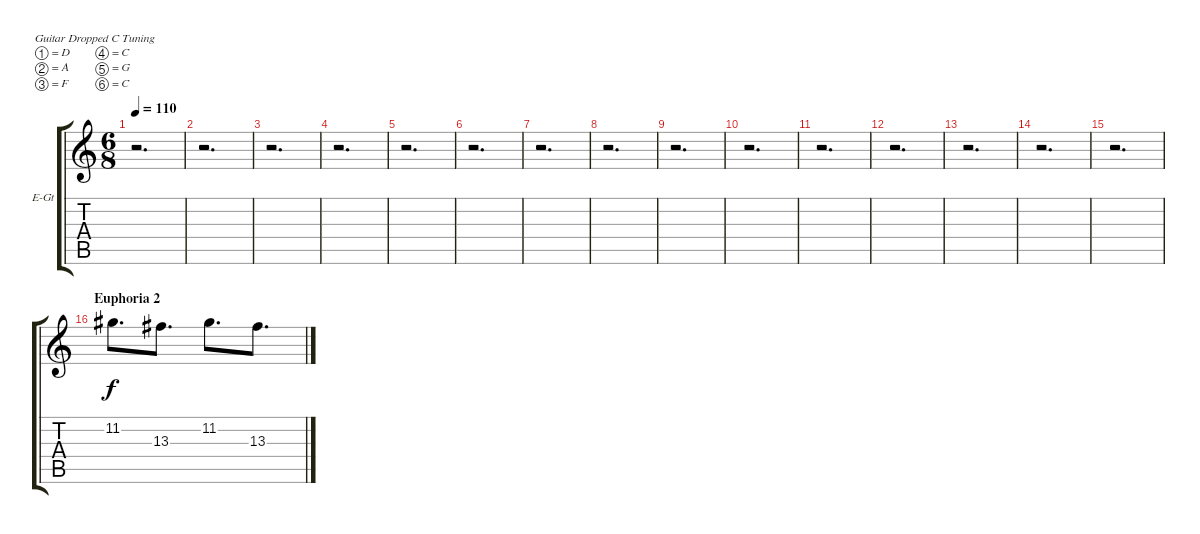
\bracketExtendMode groupsimilarinstruments
\firstSystemTrackNameOrientation horizontal
\otherSystemsTrackNameOrientation horizontal
\track ("Lead Overdub" "E-Gt") {instrument distortionguitar}
\staff {score tabs}
\tuning (D4 A3 F3 C3 G2 C2)
\ts (6 8)
\tempo 110
\clef g2
\ks c
r.2{d dy f} |
r.2{d} |
r.2{d} |
r.2{d} |
r.2{d} |
r.2{d} |
r.2{d} |
r.2{d} |
r.2{d} |
r.2{d} |
r.2{d} |
r.2{d} |
r.2{d} |
r.2{d} |
r.2{d} |
\section ("" "Euphoria 2")
11.2.8{d} 13.3.8{d} 11.2.8{d} 13.3.8{d}
